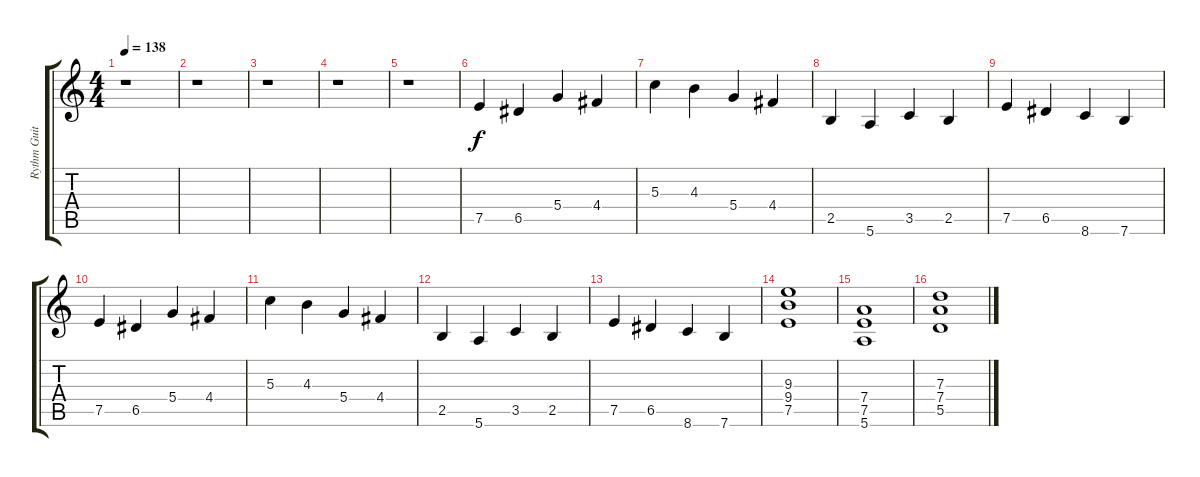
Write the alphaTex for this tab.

\track ("Rythm Guitar" "Rythm Guit") {instrument overdrivenguitar}
\staff {score tabs}
\tuning (E4 B3 G3 D3 A2 E2) {hide}
\ts (4 4)
\tempo 138
\clef g2
\ks c
r.1{dy f} |
r.1 |
r.1 |
r.1 |
r.1 |
7.5.4 6.5.4 5.4.4 4.4.4 |
5.3.4 4.3.4 5.4.4 4.4.4 |
2.5.4 5.6.4 3.5.4 2.5.4 |
7.5.4 6.5.4 8.6.4 7.6.4 |
7.5.4 6.5.4 5.4.4 4.4.4 |
5.3.4 4.3.4 5.4.4 4.4.4 |
2.5.4 5.6.4 3.5.4 2.5.4 |
7.5.4 6.5.4 8.6.4 7.6.4 |
(9.3 9.4 7.5).1 |
(7.4 7.5 5.6).1 |
(7.3 7.4 5.5).1
